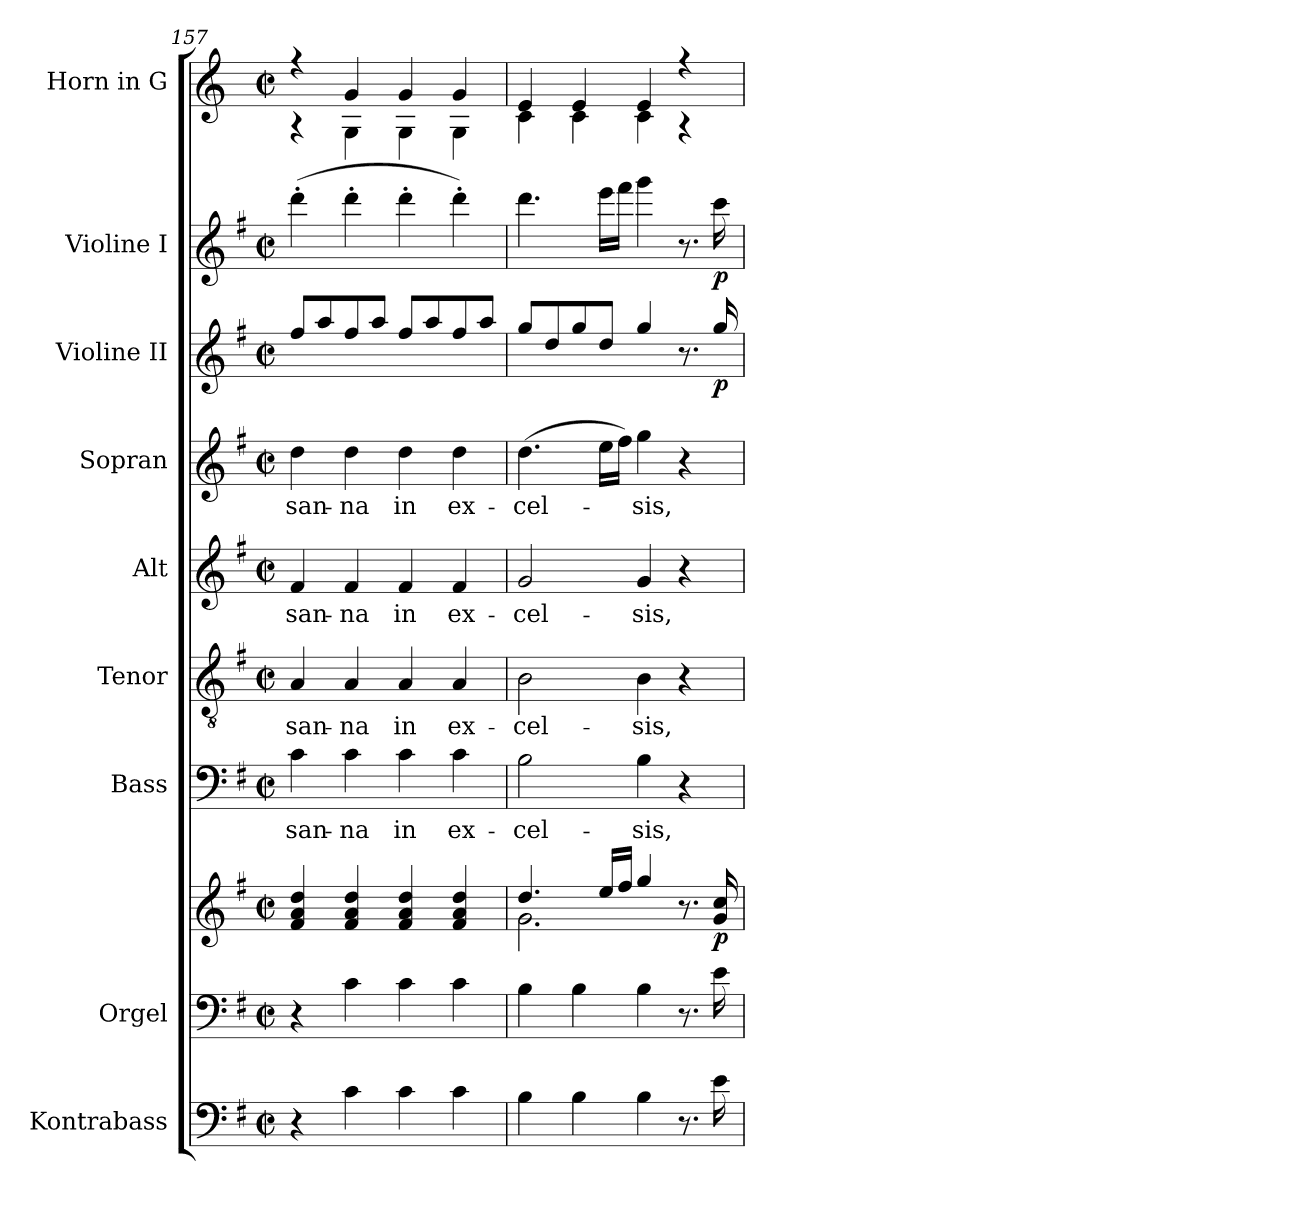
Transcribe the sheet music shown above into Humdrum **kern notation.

**kern	**kern	**kern	**dynam	**kern	**text	**kern	**text	**kern	**text	**kern	**text	**kern	**dynam	**kern	**dynam	**kern
*part9	*part8	*part8	*part8	*part7	*part7	*part6	*part6	*part5	*part5	*part4	*part4	*part3	*part3	*part2	*part2	*part1
*staff10	*staff9	*staff8	*staff8/9	*staff7	*staff7	*staff6	*staff6	*staff5	*staff5	*staff4	*staff4	*staff3	*staff3	*staff2	*staff2	*staff1
*I"Kontrabass	*I"Orgel	*	*	*I"Bass	*	*I"Tenor	*	*I"Alt	*	*I"Sopran	*	*I"Violine II	*	*I"Violine I	*	*I"Horn in G
*I'Kb.	*I'Org.	*	*	*I'B	*	*I'T	*	*I'A	*	*I'S	*	*I'Vl. II	*	*I'Vl. I	*	*I'Hrn.
*clefF4	*clefF4	*clefG2	*	*clefF4	*	*clefGv2	*	*clefG2	*	*clefG2	*	*clefG2	*	*clefG2	*	*clefG2
*ITrd7c12	*	*	*	*	*	*	*	*	*	*	*	*ITrd7c12	*	*ITrd7c12	*	*ITrd3c5
*k[f#]	*k[f#]	*k[f#]	*	*k[f#]	*	*k[f#]	*	*k[f#]	*	*k[f#]	*	*k[f#]	*	*k[f#]	*	*k[f#]
*G:	*G:	*G:	*	*G:	*	*G:	*	*G:	*	*G:	*	*G:	*	*G:	*	*G:
*M2/2	*M2/2	*M2/2	*	*M2/2	*	*M2/2	*	*M2/2	*	*M2/2	*	*M2/2	*	*M2/2	*	*M2/2
*met(c|)	*met(c|)	*met(c|)	*	*met(c|)	*	*met(c|)	*	*met(c|)	*	*met(c|)	*	*met(c|)	*	*met(c|)	*	*met(c|)
=157	=157	=157	=157	=157	=157	=157	=157	=157	=157	=157	=157	=157	=157	=157	=157	=157
!	!	!	!	!	!LO:LY:b	!	!LO:LY:b	!	!LO:LY:b	!	!LO:LY:b	!	!	!	!	!
*	*	*	*	*	*	*	*	*	*	*	*	*	*	*	*	*^
4r	4r	4f#/ 4a/ 4dd/	.	4c\	-san-	4A/	-san-	4f#/	-san-	4dd\	-san-	8f#/L	.	(>4dd'>\	.	4r	4r
.	.	.	.	.	.	.	.	.	.	.	.	8a/	.	.	.	.	.
!	!	!	!	!	!LO:LY:b	!	!LO:LY:b	!	!LO:LY:b	!	!LO:LY:b	!	!	!	!	!	!
4C\	4c\	4f#/ 4a/ 4dd/	.	4c\	-na	4A/	-na	4f#/	-na	4dd\	-na	8f#/	.	4dd'>\	.	4d/	4D\
.	.	.	.	.	.	.	.	.	.	.	.	8a/J	.	.	.	.	.
!	!	!	!	!	!LO:LY:b	!	!LO:LY:b	!	!LO:LY:b	!	!LO:LY:b	!	!	!	!	!	!
4C\	4c\	4f#/ 4a/ 4dd/	.	4c\	in	4A/	in	4f#/	in	4dd\	in	8f#/L	.	4dd'>\	.	4d/	4D\
.	.	.	.	.	.	.	.	.	.	.	.	8a/	.	.	.	.	.
!	!	!	!	!	!LO:LY:b	!	!LO:LY:b	!	!LO:LY:b	!	!LO:LY:b	!	!	!	!	!	!
4C\	4c\	4f#/ 4a/ 4dd/	.	4c\	ex-	4A/	ex-	4f#/	ex-	4dd\	ex-	8f#/	.	4dd'>\)	.	4d/	4D\
.	.	.	.	.	.	.	.	.	.	.	.	8a/J	.	.	.	.	.
=158	=158	=158	=158	=158	=158	=158	=158	=158	=158	=158	=158	=158	=158	=158	=158	=158	=158
*	*	*^	*	*	*	*	*	*	*	*	*	*	*	*	*	*	*
!	!	!	!	!	!	!LO:LY:b	!	!LO:LY:b	!	!LO:LY:b	!	!LO:LY:b	!	!	!	!	!	!
4BB\	4B\	4.dd/	2.g\	.	2B\	-cel-	2B\	-cel-	2g/	-cel-	(>4.dd\	-cel-	8g/L	.	4.dd\	.	4B/	4G\
.	.	.	.	.	.	.	.	.	.	.	.	.	8d/	.	.	.	.	.
4BB\	4B\	.	.	.	.	.	.	.	.	.	.	.	8g/	.	.	.	4B/	4G\
.	.	16ee/LL	.	.	.	.	.	.	.	.	16ee\LL	.	8d/J	.	16ee\LL	.	.	.
.	.	16ff#/JJ	.	.	.	.	.	.	.	.	16ff#\JJ)	.	.	.	16ff#\JJ	.	.	.
!	!	!	!	!	!	!LO:LY:b	!	!LO:LY:b	!	!LO:LY:b	!	!LO:LY:b	!	!	!	!	!	!
4BB\	4B\	4gg/	.	.	4B\	-sis,	4B\	-sis,	4g/	-sis,	4gg\	-sis,	4g/	.	4gg\	.	4B/	4G\
8.r	8.r	8.r	4ryy	.	4r	.	4r	.	4r	.	4r	.	8.r	.	8.r	.	4r	4r
!	!	!	!	!LO:DY:b	!	!	!	!	!	!	!	!	!	!LO:DY:b	!	!LO:DY:b	!	!
16E\	16e\	16g/ 16cc/	.	p	.	.	.	.	.	.	.	.	16g/	p	16cc\	p	.	.
*	*	*v	*v	*	*	*	*	*	*	*	*	*	*	*	*	*	*v	*v
=	=	=	=	=	=	=	=	=	=	=	=	=	=	=	=	=
*-	*-	*-	*-	*-	*-	*-	*-	*-	*-	*-	*-	*-	*-	*-	*-	*-
